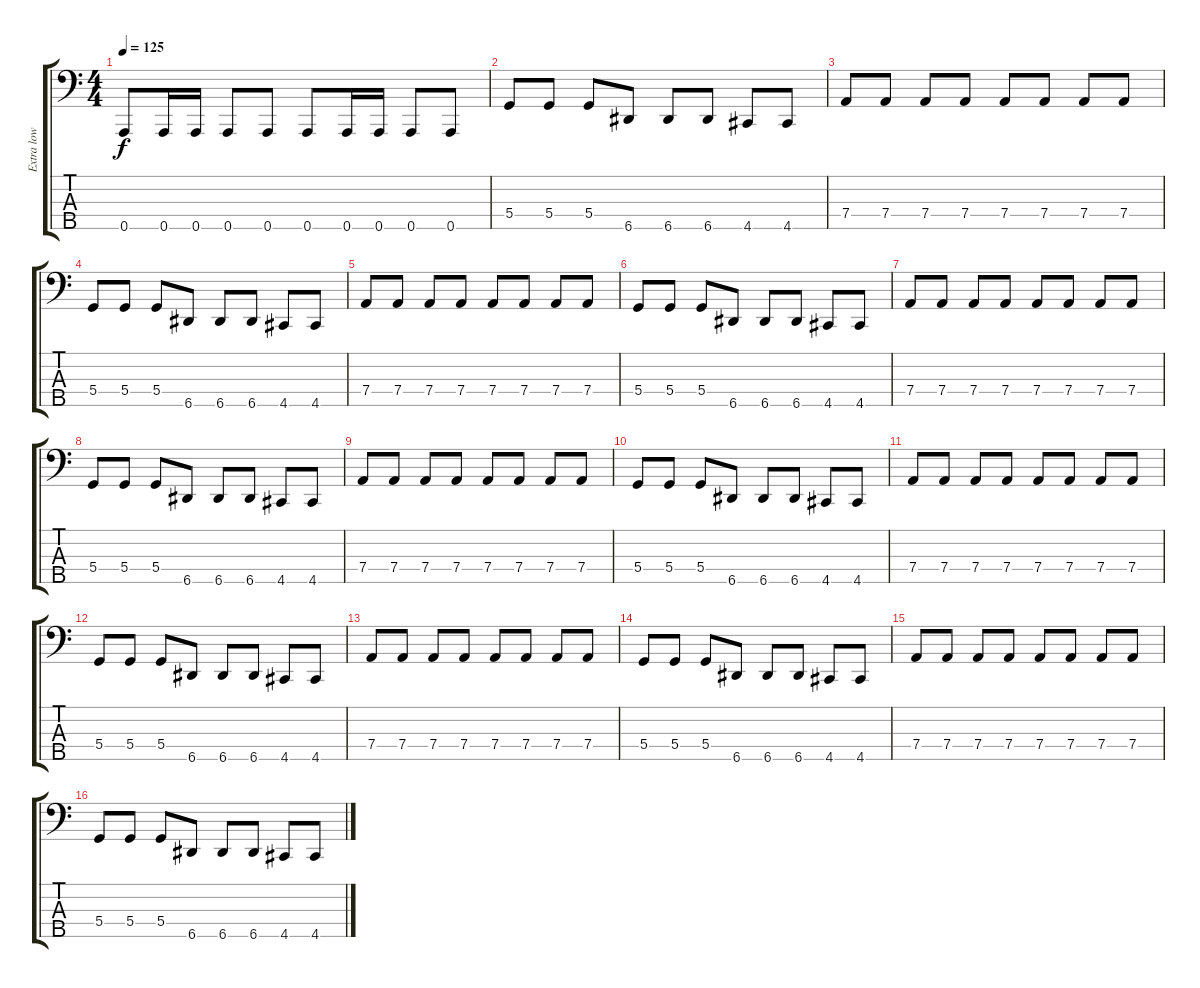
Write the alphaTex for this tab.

\track ("Extra low sound" "Extra low ") {instrument electricbassfinger}
\staff {score tabs}
\tuning (F2 C2 G1 D1 A0) {hide}
\ts (4 4)
\tempo 125
\clef f4
\ks c
0.5.8{dy f} 0.5.16 0.5.16 0.5.8 0.5.8 0.5.8 0.5.16 0.5.16 0.5.8 0.5.8 |
5.4.8 5.4.8 5.4.8 6.5.8 6.5.8 6.5.8 4.5.8 4.5.8 |
7.4.8{instrument electricbassfinger} 7.4.8 7.4.8 7.4.8 7.4.8 7.4.8 7.4.8 7.4.8 |
5.4.8 5.4.8 5.4.8 6.5.8 6.5.8 6.5.8 4.5.8 4.5.8 |
7.4.8{instrument electricbassfinger} 7.4.8 7.4.8 7.4.8 7.4.8 7.4.8 7.4.8 7.4.8 |
5.4.8 5.4.8 5.4.8 6.5.8 6.5.8 6.5.8 4.5.8 4.5.8 |
7.4.8{instrument electricbassfinger} 7.4.8 7.4.8 7.4.8 7.4.8 7.4.8 7.4.8 7.4.8 |
5.4.8 5.4.8 5.4.8 6.5.8 6.5.8 6.5.8 4.5.8 4.5.8 |
7.4.8{instrument electricbassfinger} 7.4.8 7.4.8 7.4.8 7.4.8 7.4.8 7.4.8 7.4.8 |
5.4.8 5.4.8 5.4.8 6.5.8 6.5.8 6.5.8 4.5.8 4.5.8 |
7.4.8{instrument electricbassfinger} 7.4.8 7.4.8 7.4.8 7.4.8 7.4.8 7.4.8 7.4.8 |
5.4.8 5.4.8 5.4.8 6.5.8 6.5.8 6.5.8 4.5.8 4.5.8 |
7.4.8{instrument electricbassfinger} 7.4.8 7.4.8 7.4.8 7.4.8 7.4.8 7.4.8 7.4.8 |
5.4.8 5.4.8 5.4.8 6.5.8 6.5.8 6.5.8 4.5.8 4.5.8 |
7.4.8{instrument electricbassfinger} 7.4.8 7.4.8 7.4.8 7.4.8 7.4.8 7.4.8 7.4.8 |
5.4.8 5.4.8 5.4.8 6.5.8 6.5.8 6.5.8 4.5.8 4.5.8
